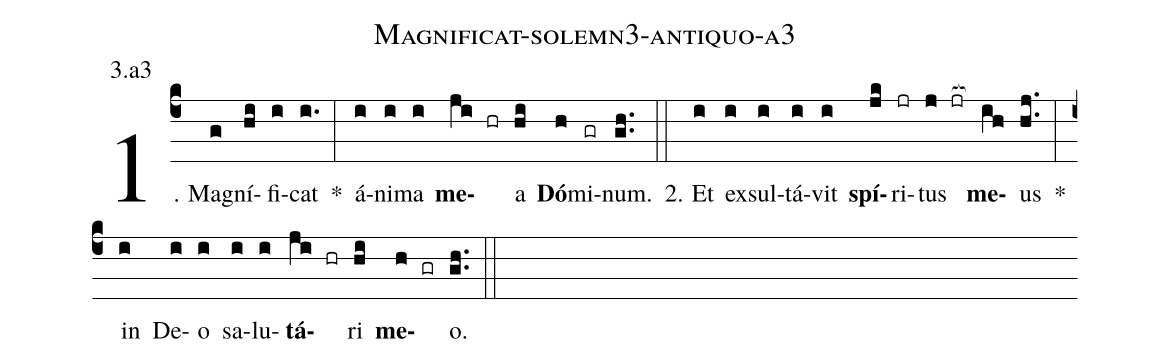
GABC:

name: Magnificat-solemn3-antiquo-a3;
annotation: 3.a3;
%%
(c4)1. Ma(g)gní(hi)fi(i)cat(i.) *(:) á(i)ni(i)ma(i) <b>me</b>(ji hr)a(hi) <b>Dó</b>(h)mi(gr)num.(gh..) (::)
2. Et(i) ex(i)sul(i)tá(i)vit(i) <b>spí</b>(jk)ri(jr)tus(j jr[ocb:1{]) <b>me</b>(ih[ocb:0}])us(hj..) *(:) in(i) De(i)o(i) sa(i)lu(i)<b>tá</b>(ji hr)ri(hi) <b>me</b>(h gr)o.(gh..) (::)
